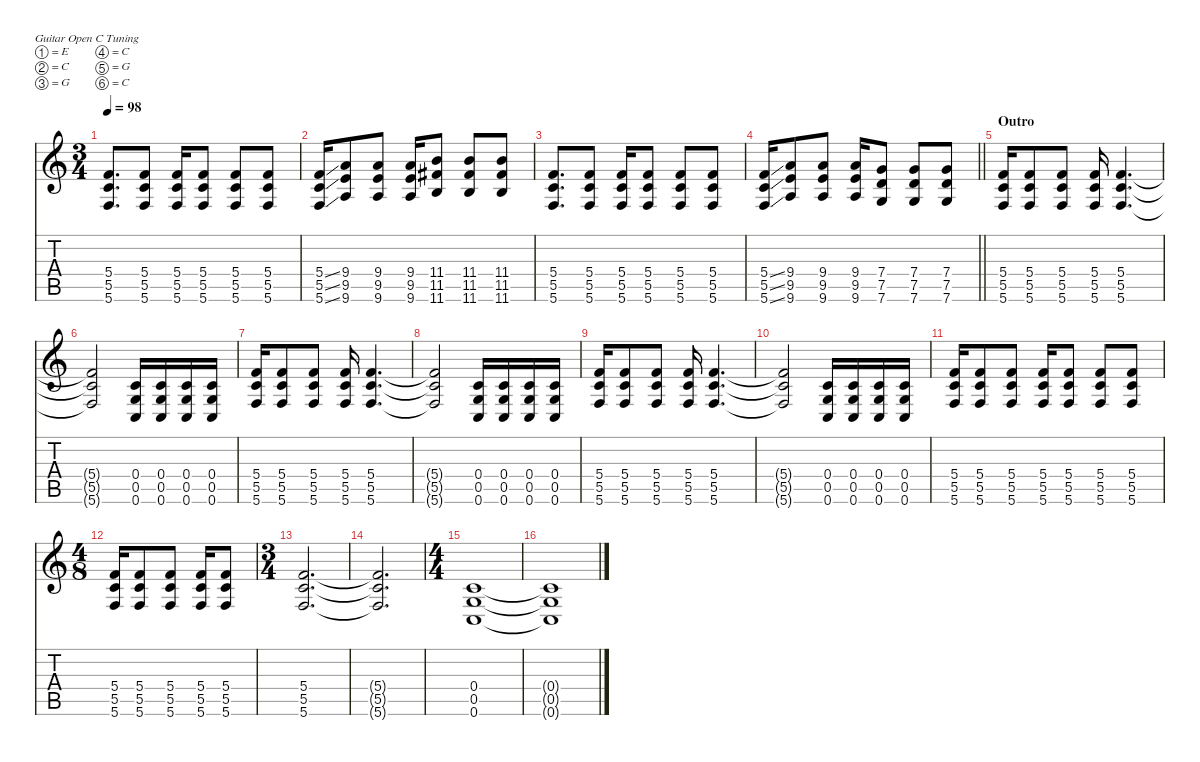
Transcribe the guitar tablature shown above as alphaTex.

\defaultSystemsLayout 4
\hideDynamics
\bracketExtendMode nobrackets
\singleTrackTrackNamePolicy hidden
\multiTrackTrackNamePolicy hidden
\firstSystemTrackNameMode fullname
\firstSystemTrackNameOrientation horizontal
\otherSystemsTrackNameOrientation horizontal
\track ("Guitar I (primary guitar)" "dist.guit.") {instrument distortionguitar}
\staff {score tabs}
\tuning (E4 C4 G3 C3 G2 C2)
\ts (3 4)
\tempo 98
\clef g2
\ks c
(5.4 5.5 5.6).8{d dy f beam Up} (5.4 5.5 5.6).8{beam Up} (5.4 5.5 5.6).16{beam Up} (5.4 5.5 5.6).8{beam Up} (5.4 5.5 5.6).8{beam Up} (5.4 5.5 5.6).8{beam Up} |
(5.4{ss} 5.5{ss} 5.6{ss}).16{beam Up} (9.4 9.5 9.6).8{beam Up} (9.4 9.5 9.6).8{beam Up} (9.4 9.5 9.6).16{beam Up} (11.4 11.5{acc #} 11.6).8{beam Up} (11.4 11.5{acc #} 11.6).8{beam Up} (11.4 11.5{acc #} 11.6).8{beam Up} |
(5.4 5.5 5.6).8{d beam Up} (5.4 5.5 5.6).8{beam Up} (5.4 5.5 5.6).16{beam Up} (5.4 5.5 5.6).8{beam Up} (5.4 5.5 5.6).8{beam Up} (5.4 5.5 5.6).8{beam Up} |
\barLineRight lightlight
(5.4{ss} 5.5{ss} 5.6{ss}).16{beam Up} (9.4 9.5 9.6).8{beam Up} (9.4 9.5 9.6).8{beam Up} (9.4 9.5 9.6).16{beam Up} (7.4 7.5 7.6).8{beam Up} (7.4 7.5 7.6).8{beam Up} (7.4 7.5 7.6).8{beam Up} |
\section ("" "Outro")
(5.4 5.5 5.6).16{beam Up} (5.4 5.5 5.6).8{beam Up} (5.4 5.5 5.6).8{beam Up} (5.4 5.5 5.6).16{beam Up} (5.4 5.5 5.6).4{d beam Up} |
(5.4{t} 5.5{t} 5.6{t}).2{beam Up} (0.4 0.5 0.6).16{beam Up} (0.4 0.5 0.6).16{beam Up} (0.4 0.5 0.6).16{beam Up} (0.4 0.5 0.6).16{beam Up} |
(5.4 5.5 5.6).16{beam Up} (5.4 5.5 5.6).8{beam Up} (5.4 5.5 5.6).8{beam Up} (5.4 5.5 5.6).16{beam Up} (5.4 5.5 5.6).4{d beam Up} |
(5.4{t} 5.5{t} 5.6{t}).2{beam Up} (0.4 0.5 0.6).16{beam Up} (0.4 0.5 0.6).16{beam Up} (0.4 0.5 0.6).16{beam Up} (0.4 0.5 0.6).16{beam Up} |
(5.4 5.5 5.6).16{beam Up} (5.4 5.5 5.6).8{beam Up} (5.4 5.5 5.6).8{beam Up} (5.4 5.5 5.6).16{beam Up} (5.4 5.5 5.6).4{d beam Up} |
(5.4{t} 5.5{t} 5.6{t}).2{beam Up} (0.4 0.5 0.6).16{beam Up} (0.4 0.5 0.6).16{beam Up} (0.4 0.5 0.6).16{beam Up} (0.4 0.5 0.6).16{beam Up} |
(5.4 5.5 5.6).16{beam Up} (5.4 5.5 5.6).8{beam Up} (5.4 5.5 5.6).8{beam Up} (5.4 5.5 5.6).16{beam Up} (5.4 5.5 5.6).8{beam Up} (5.4 5.5 5.6).8{beam Up} (5.4 5.5 5.6).8{beam Up} |
\ts (4 8)
\beaming (8 2 2)
(5.4 5.5 5.6).16{beam Up} (5.4 5.5 5.6).8{beam Up} (5.4 5.5 5.6).8{beam Up} (5.4 5.5 5.6).16{beam Up} (5.4 5.5 5.6).8{beam Up} |
\ts (3 4)
\beaming (8 2 2 2)
(5.4 5.5 5.6).2{d beam Up} |
(5.4{t} 5.5{t} 5.6{t}).2{d beam Up} |
\ts (4 4)
\beaming (8 2 2 2 2)
(0.4 0.5 0.6).1{beam Up} |
(0.4{t} 0.5{t} 0.6{t}).1{beam Up}
